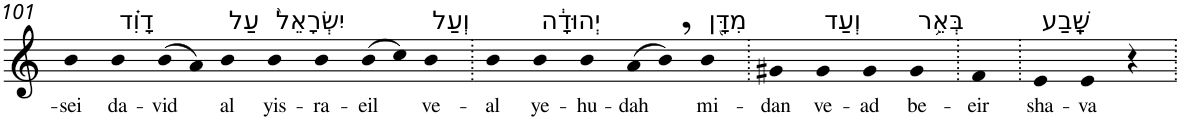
**kern	**text
*part1	*part1
*staff1	*staff1
*I"Piano	*
*I'Pno	*
!!LO:PB:g=z
*clefG2	*
*k[]	*
=101	=101
!	!LO:LY:b
4b	-sei
!LO:TX:a:t=דָוִ֗ד	!
!	!LO:LY:b
4b	da-
!	!LO:LY:b
(>8b	-vid
8a)	.
!LO:TX:a:t=עַל	!
!	!LO:LY:b
4b	al
!LO:TX:a:t=יִשְׂרָאֵל֙	!
!	!LO:LY:b
4b	yis-
!	!LO:LY:b
4b	-ra-
!	!LO:LY:b
(>8b	-eil
8cc)	.
!LO:TX:a:t=וְעַל	!
!	!LO:LY:b
4b	ve-
=102.	=102.
!	!LO:LY:b
4b	-al
!LO:TX:a:t=יְהוּדָ֔ה	!
!	!LO:LY:b
4b	ye-
!	!LO:LY:b
4b	-hu-
!	!LO:LY:b
(>8a	-dah
8b,)	.
!LO:TX:a:t=מִדָּ֖ן	!
!	!LO:LY:b
4b	mi-
=103.	=103.
!	!LO:LY:b
4g#X	-dan
!LO:TX:a:t=וְעַד	!
!	!LO:LY:b
4g#	ve-
!	!LO:LY:b
4g#	-ad
!LO:TX:a:t=בְּאֵ֥ר	!
!	!LO:LY:b
4g#	be-
=104.	=104.
!	!LO:LY:b
4f	-eir
=105.	=105.
!LO:TX:a:t=שָֽׁבַע	!
!	!LO:LY:b
4e	sha-
!	!LO:LY:b
4e	-va
4r	.
=.	=.
*-	*-
